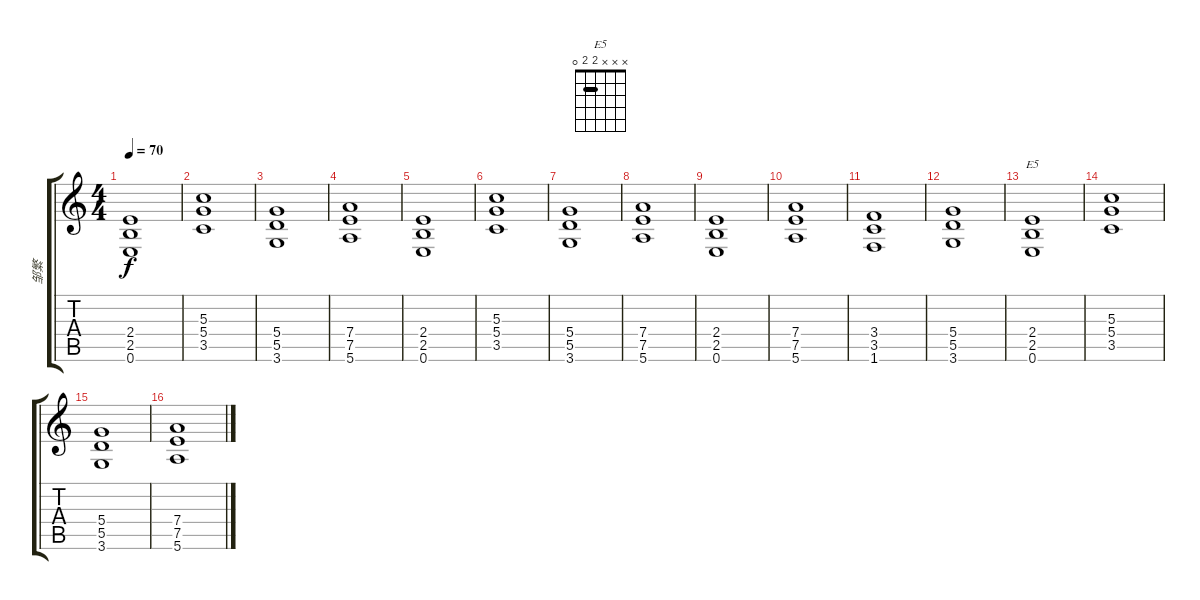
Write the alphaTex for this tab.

\track ("邹繁" "邹繁") {instrument overdrivenguitar}
\staff {score tabs}
\tuning (E4 B3 G3 D3 A2 E2) {hide}
\chord ("E5" x x x 2 2 0) {barre 2}
\ts (4 4)
\tempo 70
\clef g2
\ks c
(2.4 2.5 0.6).1{dy f instrument overdrivenguitar} |
(5.3 5.4 3.5).1 |
(5.4 5.5 3.6).1 |
(7.4 7.5 5.6).1 |
(2.4 2.5 0.6).1 |
(5.3 5.4 3.5).1 |
(5.4 5.5 3.6).1 |
(7.4 7.5 5.6).1 |
(2.4 2.5 0.6).1 |
(7.4 7.5 5.6).1 |
(3.4 3.5 1.6).1 |
(5.4 5.5 3.6).1 |
(2.4 2.5 0.6).1{ch "E5"} |
(5.3 5.4 3.5).1 |
(5.4 5.5 3.6).1 |
(7.4 7.5 5.6).1
